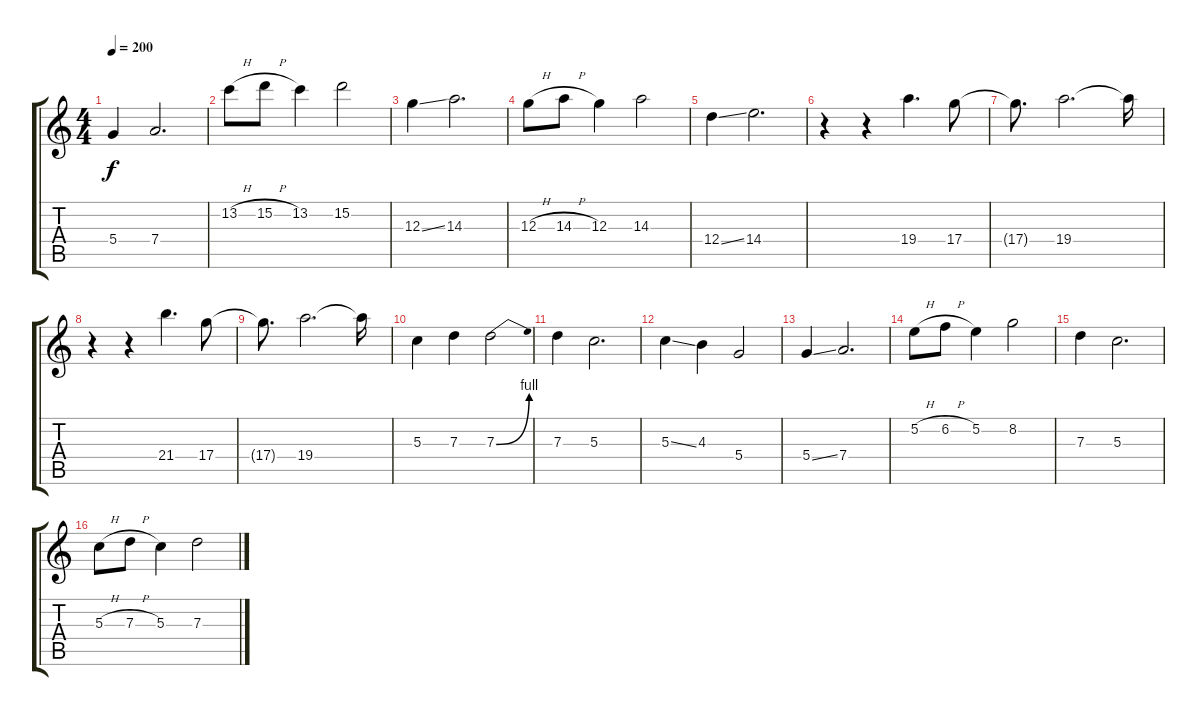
\track "" {instrument distortionguitar}
\staff {score tabs}
\tuning (E4 B3 G3 D3 A2 E2) {hide}
\ts (4 4)
\tempo 200
\clef g2
\ks c
5.4.4{dy f} 7.4.2{d} |
13.2{h}.8 15.2{h}.8 13.2.4 15.2.2 |
12.3{ss}.4 14.3.2{d} |
12.3{h}.8 14.3{h}.8 12.3.4 14.3.2 |
12.4{ss}.4 14.4.2{d} |
r.4 r.4 19.4.4{d} 17.4.8 |
17.4{t}.8{d} 19.4.2{d} 19.4{t}.16 |
r.4 r.4 21.4.4{d} 17.4.8 |
17.4{t}.8{d} 19.4.2{d} 19.4{t}.16 |
5.3.4 7.3.4 7.3{be (bend 0 0 60 4)}.2 |
7.3.4 5.3.2{d} |
5.3{ss}.4 4.3.4 5.4.2 |
5.4{ss}.4 7.4.2{d} |
5.2{h}.8 6.2{h}.8 5.2.4 8.2.2 |
7.3.4 5.3.2{d} |
5.3{h}.8 7.3{h}.8 5.3.4 7.3.2
